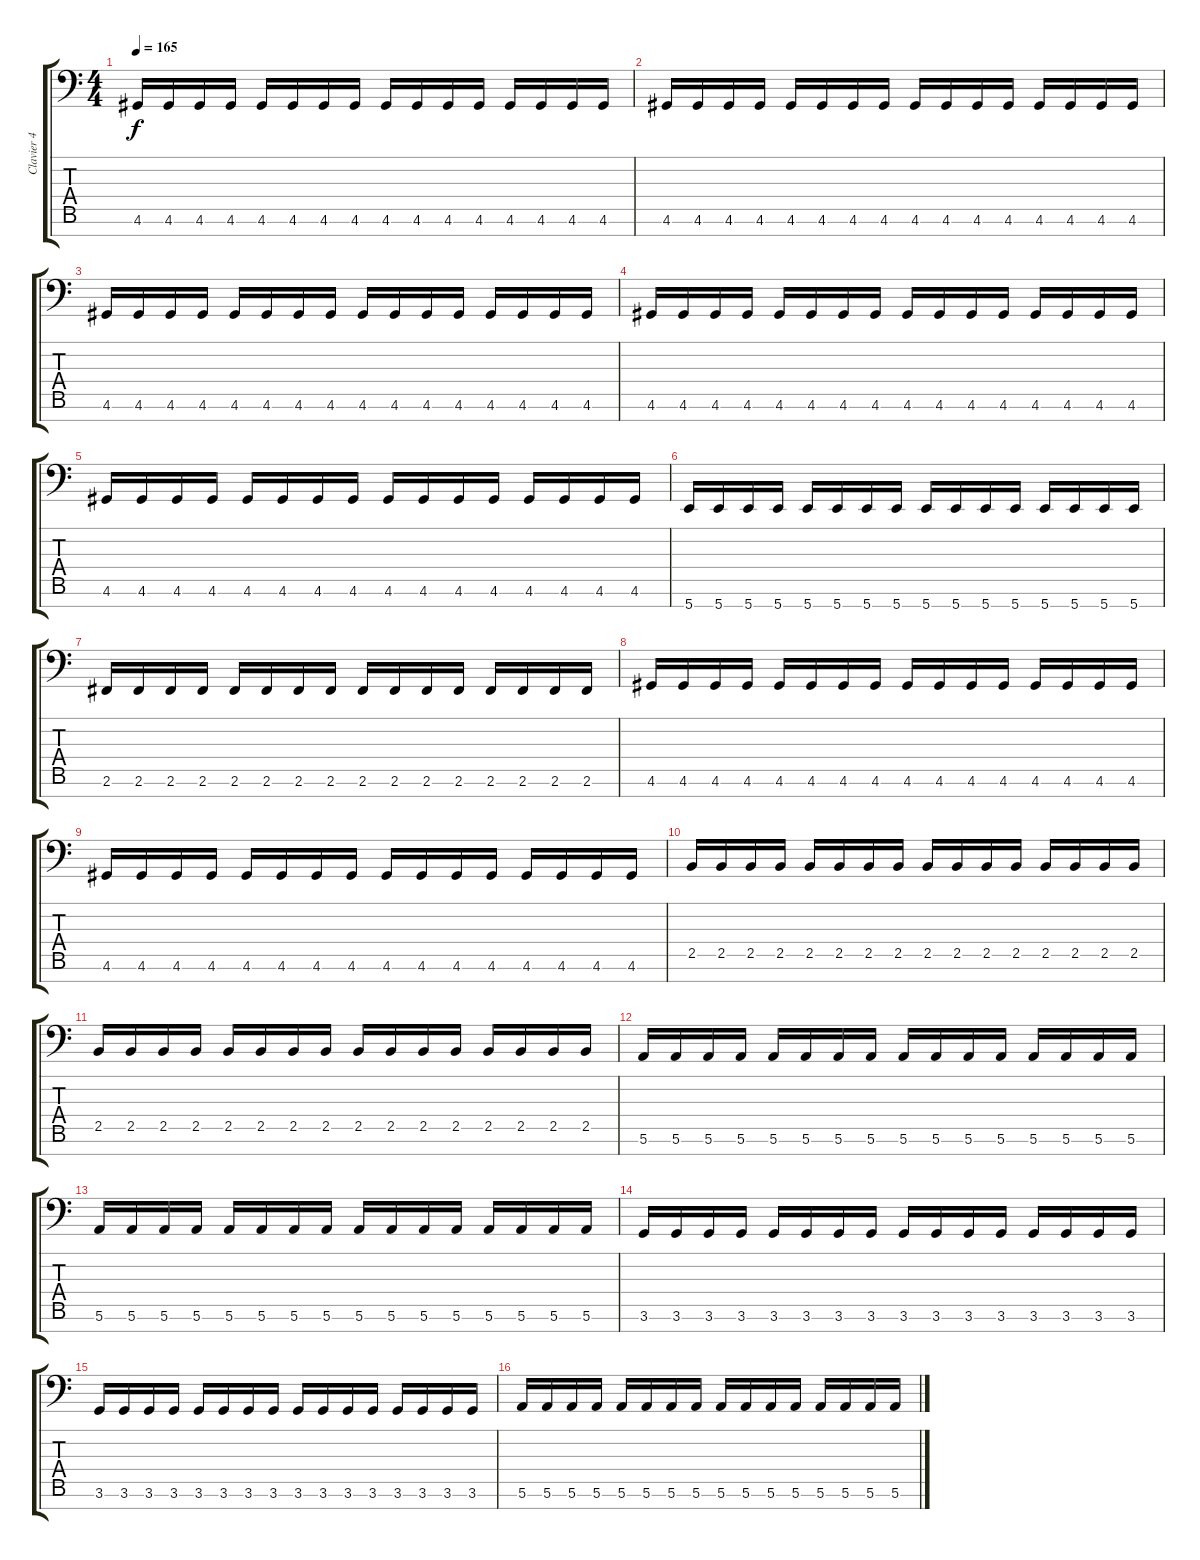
\track ("Clavier 4" "Clavier 4") {instrument slapbass1}
\staff {score tabs}
\tuning (E3 B2 G2 D2 A1 E1 B0) {hide}
\ts (4 4)
\tempo 165
\clef f4
\ks c
4.6.16{dy f} 4.6.16 4.6.16 4.6.16 4.6.16 4.6.16 4.6.16 4.6.16 4.6.16 4.6.16 4.6.16 4.6.16 4.6.16 4.6.16 4.6.16 4.6.16 |
4.6.16 4.6.16 4.6.16 4.6.16 4.6.16 4.6.16 4.6.16 4.6.16 4.6.16 4.6.16 4.6.16 4.6.16 4.6.16 4.6.16 4.6.16 4.6.16 |
4.6.16 4.6.16 4.6.16 4.6.16 4.6.16 4.6.16 4.6.16 4.6.16 4.6.16 4.6.16 4.6.16 4.6.16 4.6.16 4.6.16 4.6.16 4.6.16 |
4.6.16 4.6.16 4.6.16 4.6.16 4.6.16 4.6.16 4.6.16 4.6.16 4.6.16 4.6.16 4.6.16 4.6.16 4.6.16 4.6.16 4.6.16 4.6.16 |
4.6.16 4.6.16 4.6.16 4.6.16 4.6.16 4.6.16 4.6.16 4.6.16 4.6.16 4.6.16 4.6.16 4.6.16 4.6.16 4.6.16 4.6.16 4.6.16 |
5.7.16 5.7.16 5.7.16 5.7.16 5.7.16 5.7.16 5.7.16 5.7.16 5.7.16 5.7.16 5.7.16 5.7.16 5.7.16 5.7.16 5.7.16 5.7.16 |
2.6.16 2.6.16 2.6.16 2.6.16 2.6.16 2.6.16 2.6.16 2.6.16 2.6.16 2.6.16 2.6.16 2.6.16 2.6.16 2.6.16 2.6.16 2.6.16 |
4.6.16 4.6.16 4.6.16 4.6.16 4.6.16 4.6.16 4.6.16 4.6.16 4.6.16 4.6.16 4.6.16 4.6.16 4.6.16 4.6.16 4.6.16 4.6.16 |
4.6.16 4.6.16 4.6.16 4.6.16 4.6.16 4.6.16 4.6.16 4.6.16 4.6.16 4.6.16 4.6.16 4.6.16 4.6.16 4.6.16 4.6.16 4.6.16 |
2.5.16 2.5.16 2.5.16 2.5.16 2.5.16 2.5.16 2.5.16 2.5.16 2.5.16 2.5.16 2.5.16 2.5.16 2.5.16 2.5.16 2.5.16 2.5.16 |
2.5.16 2.5.16 2.5.16 2.5.16 2.5.16 2.5.16 2.5.16 2.5.16 2.5.16 2.5.16 2.5.16 2.5.16 2.5.16 2.5.16 2.5.16 2.5.16 |
5.6.16 5.6.16 5.6.16 5.6.16 5.6.16 5.6.16 5.6.16 5.6.16 5.6.16 5.6.16 5.6.16 5.6.16 5.6.16 5.6.16 5.6.16 5.6.16 |
5.6.16 5.6.16 5.6.16 5.6.16 5.6.16 5.6.16 5.6.16 5.6.16 5.6.16 5.6.16 5.6.16 5.6.16 5.6.16 5.6.16 5.6.16 5.6.16 |
3.6.16 3.6.16 3.6.16 3.6.16 3.6.16 3.6.16 3.6.16 3.6.16 3.6.16 3.6.16 3.6.16 3.6.16 3.6.16 3.6.16 3.6.16 3.6.16 |
3.6.16 3.6.16 3.6.16 3.6.16 3.6.16 3.6.16 3.6.16 3.6.16 3.6.16 3.6.16 3.6.16 3.6.16 3.6.16 3.6.16 3.6.16 3.6.16 |
5.6.16 5.6.16 5.6.16 5.6.16 5.6.16 5.6.16 5.6.16 5.6.16 5.6.16 5.6.16 5.6.16 5.6.16 5.6.16 5.6.16 5.6.16 5.6.16
